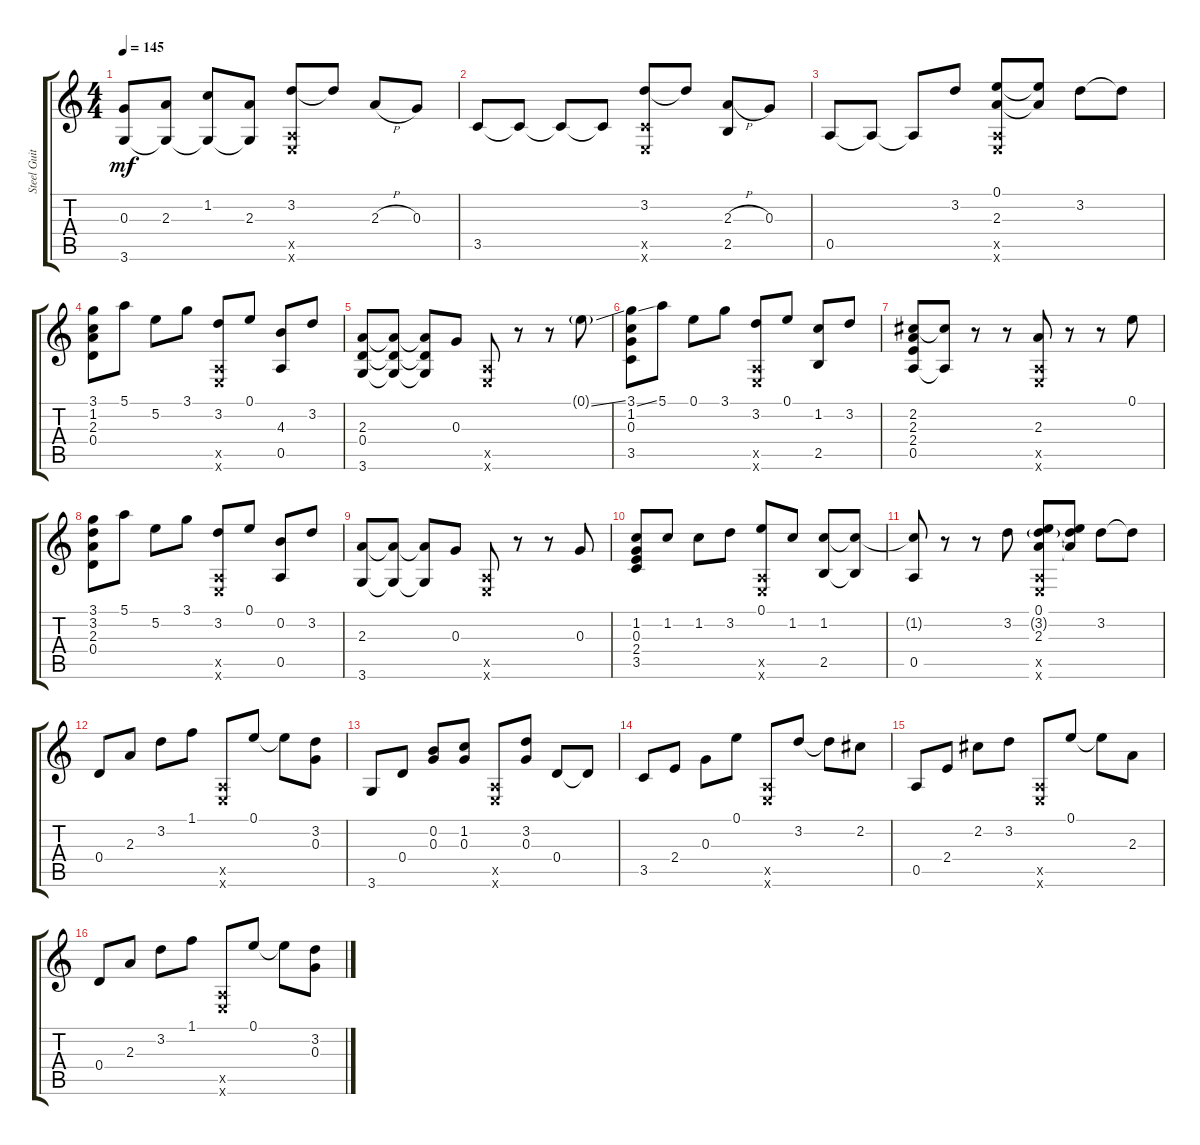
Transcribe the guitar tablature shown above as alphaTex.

\track ("Steel Guitar" "Steel Guit") {instrument acousticguitarsteel}
\staff {score tabs}
\tuning (E4 B3 G3 D3 A2 E2) {hide}
\ts (4 4)
\tempo 145
\clef g2
\ks c
(0.3 3.6).8{dy mf} (2.3 3.6{t}).8 (1.2 3.6{t}).8 (2.3 3.6{t}).8 (3.2 0.5{x} 0.6{x}).8 3.2{t}.8 2.3{h}.8 0.3.8 |
3.5.8 3.5{t}.8 3.5{t}.8 3.5{t}.8 (3.2 3.5{x} 0.6{x}).8 3.2{t}.8 (2.3{h} 2.5).8 0.3.8 |
0.5.8 0.5{t}.8 0.5{t}.8 3.2.8 (0.1 2.3 0.5{x} 0.6{x}).8 (0.1{t} 2.3{t}).8 3.2.8 3.2{t}.8 |
(3.1 1.2 2.3 0.4).8 5.1.8 5.2.8 3.1.8 (3.2 0.5{x} 0.6{x}).8 0.1.8 (4.3 0.5).8 3.2.8 |
(2.3 0.4 3.6).8 (2.3{t} 0.4{t} 3.6{t}).8 (2.3{t} 0.4{t} 3.6{t}).8 0.3.8 (0.5{x} 0.6{x}).8 r.8 r.8 0.1{ss g}.8 |
(3.1{ss} 1.2 0.3 3.5).8 5.1.8 0.1.8 3.1.8 (3.2 0.5{x} 0.6{x}).8 0.1.8 (1.2 2.5).8 3.2.8 |
(2.2 2.3 2.4 0.5).8 (2.2{t} 0.5{t}).8 r.8 r.8 (2.3 0.5{x} 0.6{x}).8 r.8 r.8 0.1.8 |
(3.1 3.2 2.3 0.4).8 5.1.8 5.2.8 3.1.8 (3.2 0.5{x} 0.6{x}).8 0.1.8 (0.2 0.5).8 3.2.8 |
(2.3 3.6).8 (2.3{t} 3.6{t}).8 (2.3{t} 3.6{t}).8 0.3.8 (0.5{x} 0.6{x}).8 r.8 r.8 0.3.8 |
(1.2 0.3 2.4 3.5).8 1.2.8 1.2.8 3.2.8 (0.1 0.5{x} 0.6{x}).8 1.2.8 (1.2 2.5).8 (1.2{t} 2.5{t}).8 |
(1.2{t} 0.5).8 r.8 r.8 3.2.8 (0.1 3.2{g} 2.3 0.5{x} 0.6{x}).8 (0.1{t} 3.2{t} 2.3{t}).8 3.2.8 3.2{t}.8 |
0.4.8 2.3.8 3.2.8 1.1.8 (0.5{x} 0.6{x}).8 0.1.8 0.1{t}.8 (3.2 0.3).8 |
3.6.8 0.4.8 (0.2 0.3).8 (1.2 0.3).8 (0.5{x} 0.6{x}).8 (3.2 0.3).8 0.4.8 0.4{t}.8 |
3.5.8 2.4.8 0.3.8 0.1.8 (0.5{x} 0.6{x}).8 3.2.8 3.2{t}.8 2.2.8 |
0.5.8 2.4.8 2.2.8 3.2.8 (0.5{x} 0.6{x}).8 0.1.8 0.1{t}.8 2.3.8 |
0.4.8 2.3.8 3.2.8 1.1.8 (0.5{x} 0.6{x}).8 0.1.8 0.1{t}.8 (3.2 0.3).8
